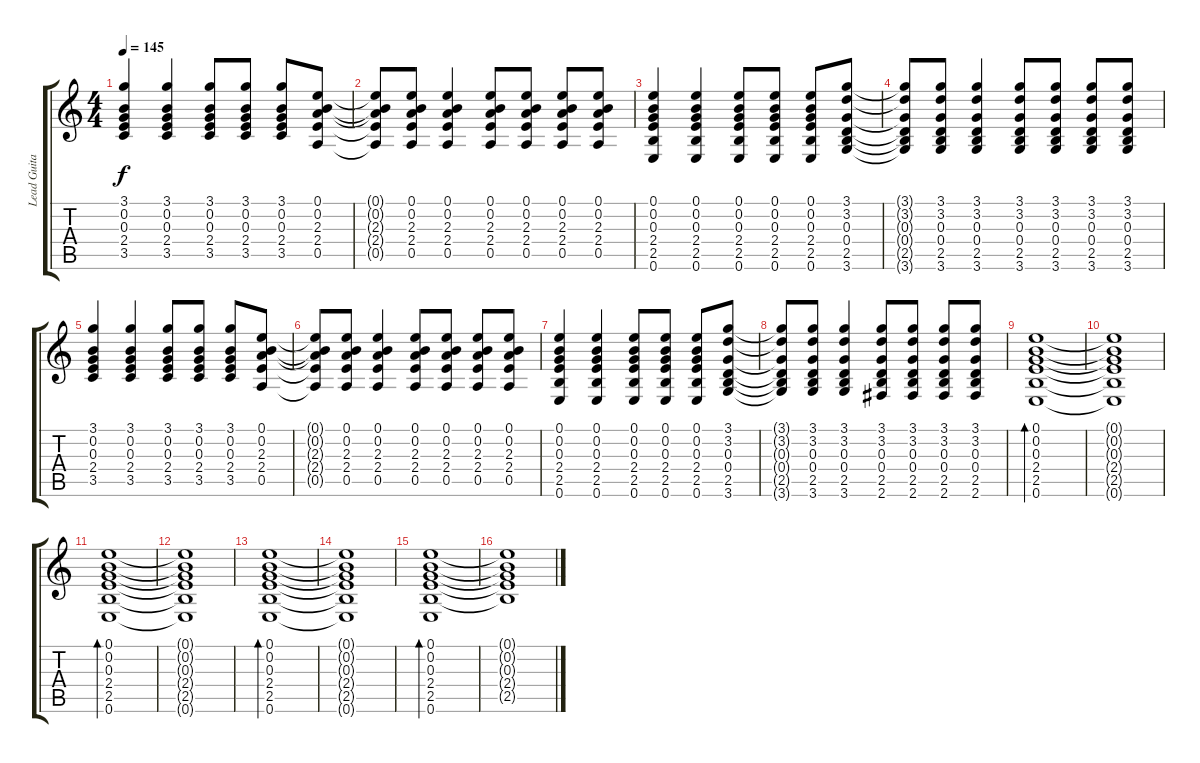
\track ("Lead Guitar" "Lead Guita") {instrument electricguitarclean}
\staff {score tabs}
\tuning (E4 B3 G3 D3 A2 E2) {hide}
\ts (4 4)
\tempo 145
\clef g2
\ks c
(3.1 0.2 0.3 2.4 3.5).4{dy f} (3.1 0.2 0.3 2.4 3.5).4 (3.1 0.2 0.3 2.4 3.5).8 (3.1 0.2 0.3 2.4 3.5).8 (3.1 0.2 0.3 2.4 3.5).8 (0.1 0.2 2.3 2.4 0.5).8 |
(0.1{t} 0.2{t} 2.3{t} 2.4{t} 0.5{t}).8 (0.1 0.2 2.3 2.4 0.5).8 (0.1 0.2 2.3 2.4 0.5).4 (0.1 0.2 2.3 2.4 0.5).8 (0.1 0.2 2.3 2.4 0.5).8 (0.1 0.2 2.3 2.4 0.5).8 (0.1 0.2 2.3 2.4 0.5).8 |
(0.1 0.2 0.3 2.4 2.5 0.6).4 (0.1 0.2 0.3 2.4 2.5 0.6).4 (0.1 0.2 0.3 2.4 2.5 0.6).8 (0.1 0.2 0.3 2.4 2.5 0.6).8 (0.1 0.2 0.3 2.4 2.5 0.6).8 (3.1 3.2 0.3 0.4 2.5 3.6).8 |
(3.1{t} 3.2{t} 0.3{t} 0.4{t} 2.5{t} 3.6{t}).8 (3.1 3.2 0.3 0.4 2.5 3.6).8 (3.1 3.2 0.3 0.4 2.5 3.6).4 (3.1 3.2 0.3 0.4 2.5 3.6).8 (3.1 3.2 0.3 0.4 2.5 3.6).8 (3.1 3.2 0.3 0.4 2.5 3.6).8 (3.1 3.2 0.3 0.4 2.5 3.6).8 |
(3.1 0.2 0.3 2.4 3.5).4 (3.1 0.2 0.3 2.4 3.5).4 (3.1 0.2 0.3 2.4 3.5).8 (3.1 0.2 0.3 2.4 3.5).8 (3.1 0.2 0.3 2.4 3.5).8 (0.1 0.2 2.3 2.4 0.5).8 |
(0.1{t} 0.2{t} 2.3{t} 2.4{t} 0.5{t}).8 (0.1 0.2 2.3 2.4 0.5).8 (0.1 0.2 2.3 2.4 0.5).4 (0.1 0.2 2.3 2.4 0.5).8 (0.1 0.2 2.3 2.4 0.5).8 (0.1 0.2 2.3 2.4 0.5).8 (0.1 0.2 2.3 2.4 0.5).8 |
(0.1 0.2 0.3 2.4 2.5 0.6).4 (0.1 0.2 0.3 2.4 2.5 0.6).4 (0.1 0.2 0.3 2.4 2.5 0.6).8 (0.1 0.2 0.3 2.4 2.5 0.6).8 (0.1 0.2 0.3 2.4 2.5 0.6).8 (3.1 3.2 0.3 0.4 2.5 3.6).8 |
(3.1{t} 3.2{t} 0.3{t} 0.4{t} 2.5{t} 3.6{t}).8 (3.1 3.2 0.3 0.4 2.5 3.6).8 (3.1 3.2 0.3 0.4 2.5 3.6).4 (3.1 3.2 0.3 0.4 2.5 2.6).8 (3.1 3.2 0.3 0.4 2.5 2.6).8 (3.1 3.2 0.3 0.4 2.5 2.6).8 (3.1 3.2 0.3 0.4 2.5 2.6).8 |
(0.1 0.2 0.3 2.4 2.5 0.6).1{bd 240} |
(0.1{t} 0.2{t} 0.3{t} 2.4{t} 2.5{t} 0.6{t}).1 |
(0.1 0.2 0.3 2.4 2.5 0.6).1{bd 240} |
(0.1{t} 0.2{t} 0.3{t} 2.4{t} 2.5{t} 0.6{t}).1 |
(0.1 0.2 0.3 2.4 2.5 0.6).1{bd 240} |
(0.1{t} 0.2{t} 0.3{t} 2.4{t} 2.5{t} 0.6{t}).1 |
(0.1 0.2 0.3 2.4 2.5 0.6).1{bd 240} |
(0.1{t} 0.2{t} 0.3{t} 2.4{t} 2.5{t}).1
